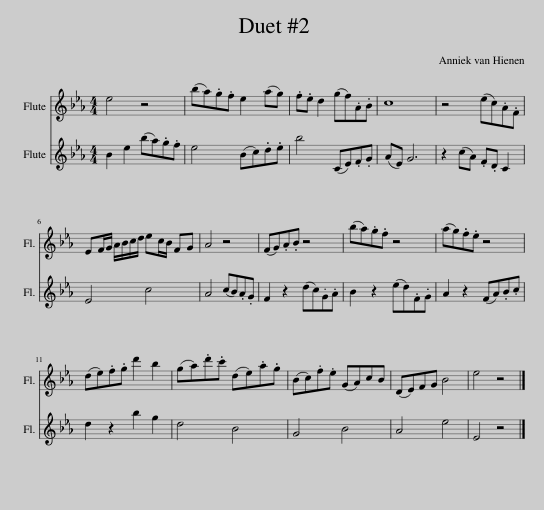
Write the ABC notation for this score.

X:1
%%score 1 2
L:1/8
M:4/4
I:linebreak $
K:Eb
V:1 treble
V:2 treble
V:1
 e4 z4 | (ba).g.f e2 (ag) | .f.e d2 (gf).A.B | c8 | z4 (ec).A.F |$ %5
 EF/G/ A/B/c/d/ ec/B/ FG | A4 z4 | (FG).A.B z4 | (ba).g.f z4 | (ag).f.e z4 |$ %10
 (de).f.g d'2 b2 | (ga).d'.c' (de).a.g | (Bc).f.e (GA)cB | (DE)FG B4 | e4 z4 |] %15
V:2
 B2 e2 (ba).g.f | e4 (Bc).d.e | b4 (CE).F.G | (AE) G6 | z2 (cA) .F.D C2 |$ %5
 E4 c4 | A4 (cB).A.G | F2 z2 (dc).G.A | B2 z2 (ed).F.G | A2 z2 (FA).B.c |$ %10
 d2 z2 b2 g2 | d4 B4 | G4 B4 | A4 e4 | E4 z4 |] %15
